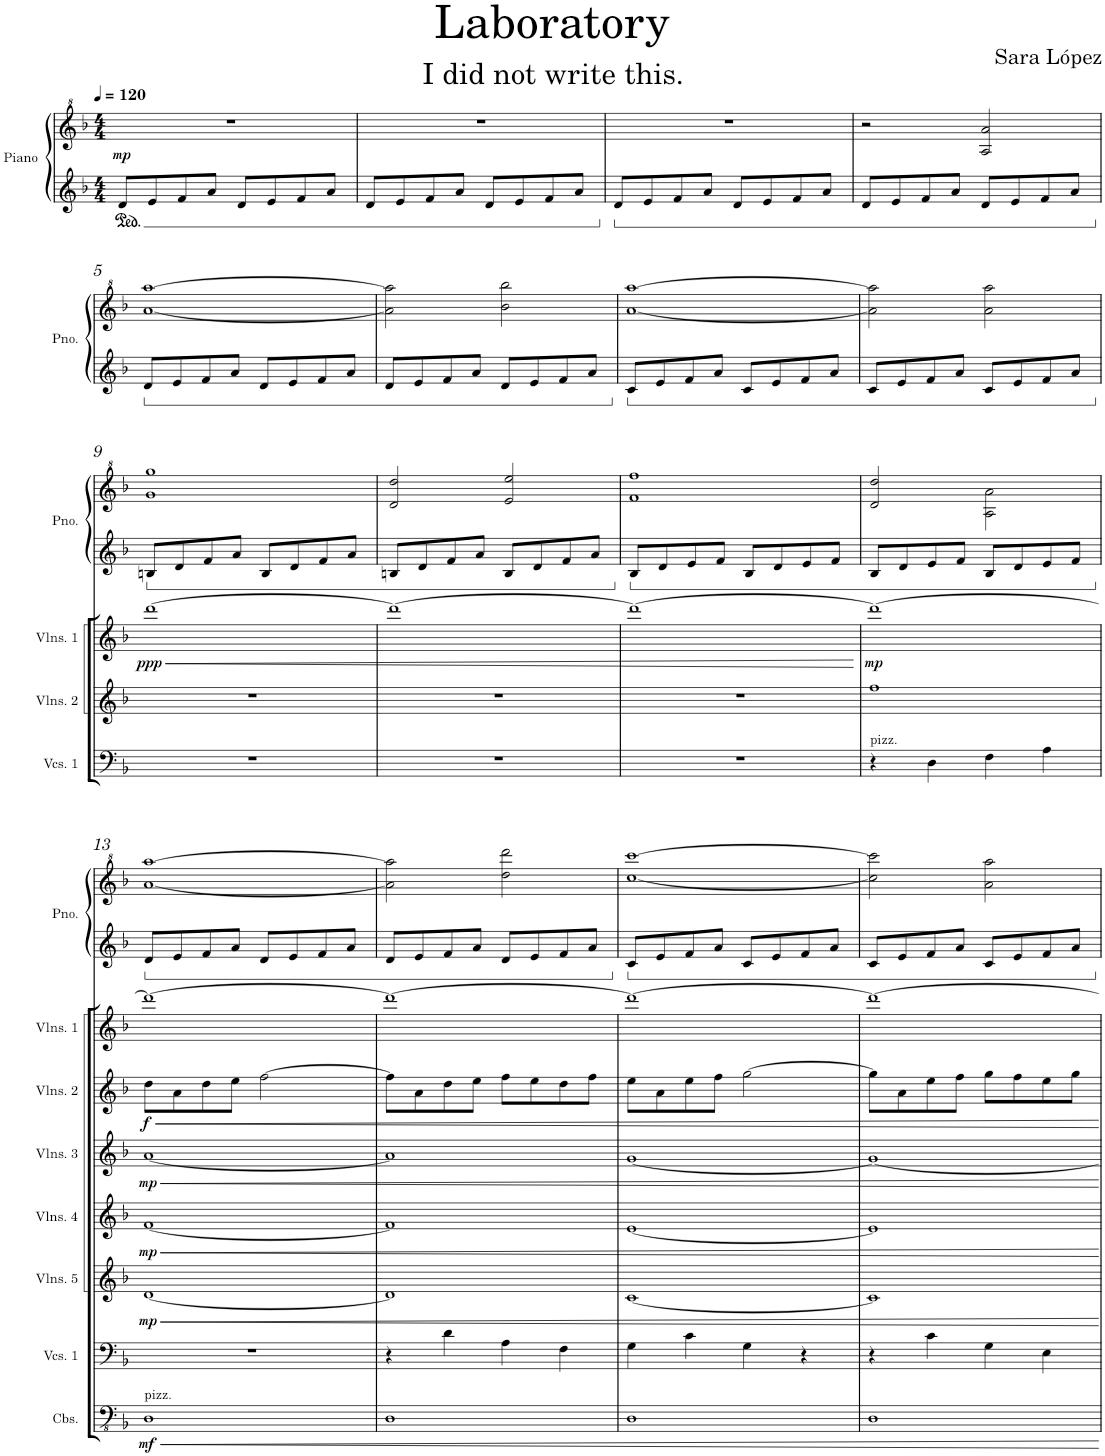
**kern	**dynam	**kern	**kern	**dynam	**kern	**dynam	**kern	**dynam	**kern	**dynam	**kern	**dynam	**kern	**kern	**dynam	**kern	**kern	**kern	**kern	**kern	**kern	**kern	**kern	**kern	**kern	**kern	**kern
*part20	*part20	*part19	*part18	*part18	*part17	*part17	*part16	*part16	*part15	*part15	*part14	*part14	*part13	*part13	*part13	*part12	*part11	*part10	*part9	*part8	*part7	*part6	*part5	*part4	*part3	*part2	*part1
*staff21	*staff21	*staff20	*staff19	*staff19	*staff18	*staff18	*staff17	*staff17	*staff16	*staff16	*staff15	*staff15	*staff14	*staff13	*staff13/14	*staff12	*staff11	*staff10	*staff9	*staff8	*staff7	*staff6	*staff5	*staff4	*staff3	*staff2	*staff1
*I"Contrabasses	*	*I"Violoncellos 1	*I"Violins 5	*	*I"Violins 4	*	*I"Violins 3	*	*I"Violins 2	*	*I"Violins 1	*	*I"Piano	*	*	*I"Cymbal	*I"Tuba	*I"Trumpet in F	*I"Horn in F 2	*I"Horn in F 1	*I"Horn in F	*I"Bassoon	*I"Clarinet in Bb	*I"Flute 3	*I"Flute 2	*I"Flute 1	*I"Piccolo
*I'Cbs.	*	*I'Vcs. 1	*I'Vlns. 5	*	*I'Vlns. 4	*	*I'Vlns. 3	*	*I'Vlns. 2	*	*I'Vlns. 1	*	*I'Pno.	*	*	*I'Cym.	*I'Tba.	*I'Tpt. in F	*	*	*	*I'Bsn.	*I'Cl. in Bb	*I'Fl. 3	*I'Fl. 2	*I'Fl. 1	*I'Picc.
*stria5	*	*stria5	*stria5	*	*stria5	*	*stria5	*	*stria5	*	*stria5	*	*	*	*	*stria1	*	*	*	*	*	*	*	*	*	*	*
*clefFv4	*	*clefF4	*clefG2	*	*clefG2	*	*clefG2	*	*clefG2	*	*clefG2	*	*clefG2	*clefG^2	*	*clefX	*clefF4	*clefG2	*clefG2	*clefG2	*clefG2	*clefF4	*clefG2	*clefG2	*clefG2	*clefG2	*clefG^2
*	*	*	*	*	*	*	*	*	*	*	*	*	*	*	*	*	*	*Trd1c2	*Trd4c7	*Trd4c7	*Trd4c7	*	*Trd1c2	*	*	*	*Trd-7c-12
*k[b-]	*	*k[b-]	*k[b-]	*	*k[b-]	*	*k[b-]	*	*k[b-]	*	*k[b-]	*	*k[b-]	*k[b-]	*	*k[]	*k[b-]	*k[b-]	*k[b-]	*k[b-]	*k[b-]	*k[b-]	*k[b-]	*k[b-]	*k[b-]	*k[b-]	*k[b-]
*M4/4	*	*M4/4	*M4/4	*	*M4/4	*	*M4/4	*	*M4/4	*	*M4/4	*	*M4/4	*M4/4	*	*M4/4	*M4/4	*M4/4	*M4/4	*M4/4	*M4/4	*M4/4	*M4/4	*M4/4	*M4/4	*M4/4	*M4/4
*MM120	*	*MM120	*MM120	*	*MM120	*	*MM120	*	*MM120	*	*MM120	*	*MM120	*MM120	*	*MM120	*MM120	*MM120	*MM120	*MM120	*MM120	*MM120	*MM120	*MM120	*MM120	*MM120	*MM120
=1	=1	=1	=1	=1	=1	=1	=1	=1	=1	=1	=1	=1	=1	=1	=1	=1	=1	=1	=1	=1	=1	=1	=1	=1	=1	=1	=1
!	!	!	!	!	!	!	!	!	!	!	!	!	!	!	!LO:DY:b	!	!	!	!	!	!	!	!	!	!	!	!
1r	.	1r	1r	.	1r	.	1r	.	1r	.	1r	.	8d/L	1r	mp	1r	1r	1r	1r	1r	1r	1r	1r	1r	1r	1r	1r
.	.	.	.	.	.	.	.	.	.	.	.	.	8e/	.	.	.	.	.	.	.	.	.	.	.	.	.	.
.	.	.	.	.	.	.	.	.	.	.	.	.	8f/	.	.	.	.	.	.	.	.	.	.	.	.	.	.
.	.	.	.	.	.	.	.	.	.	.	.	.	8a/J	.	.	.	.	.	.	.	.	.	.	.	.	.	.
.	.	.	.	.	.	.	.	.	.	.	.	.	8d/L	.	.	.	.	.	.	.	.	.	.	.	.	.	.
.	.	.	.	.	.	.	.	.	.	.	.	.	8e/	.	.	.	.	.	.	.	.	.	.	.	.	.	.
.	.	.	.	.	.	.	.	.	.	.	.	.	8f/	.	.	.	.	.	.	.	.	.	.	.	.	.	.
.	.	.	.	.	.	.	.	.	.	.	.	.	8a/J	.	.	.	.	.	.	.	.	.	.	.	.	.	.
=2	=2	=2	=2	=2	=2	=2	=2	=2	=2	=2	=2	=2	=2	=2	=2	=2	=2	=2	=2	=2	=2	=2	=2	=2	=2	=2	=2
1r	.	1r	1r	.	1r	.	1r	.	1r	.	1r	.	8d/L	1r	.	1r	1r	1r	1r	1r	1r	1r	1r	1r	1r	1r	1r
.	.	.	.	.	.	.	.	.	.	.	.	.	8e/	.	.	.	.	.	.	.	.	.	.	.	.	.	.
.	.	.	.	.	.	.	.	.	.	.	.	.	8f/	.	.	.	.	.	.	.	.	.	.	.	.	.	.
.	.	.	.	.	.	.	.	.	.	.	.	.	8a/J	.	.	.	.	.	.	.	.	.	.	.	.	.	.
.	.	.	.	.	.	.	.	.	.	.	.	.	8d/L	.	.	.	.	.	.	.	.	.	.	.	.	.	.
.	.	.	.	.	.	.	.	.	.	.	.	.	8e/	.	.	.	.	.	.	.	.	.	.	.	.	.	.
.	.	.	.	.	.	.	.	.	.	.	.	.	8f/	.	.	.	.	.	.	.	.	.	.	.	.	.	.
.	.	.	.	.	.	.	.	.	.	.	.	.	8a/J	.	.	.	.	.	.	.	.	.	.	.	.	.	.
=3	=3	=3	=3	=3	=3	=3	=3	=3	=3	=3	=3	=3	=3	=3	=3	=3	=3	=3	=3	=3	=3	=3	=3	=3	=3	=3	=3
1r	.	1r	1r	.	1r	.	1r	.	1r	.	1r	.	8d/L	1r	.	1r	1r	1r	1r	1r	1r	1r	1r	1r	1r	1r	1r
.	.	.	.	.	.	.	.	.	.	.	.	.	8e/	.	.	.	.	.	.	.	.	.	.	.	.	.	.
.	.	.	.	.	.	.	.	.	.	.	.	.	8f/	.	.	.	.	.	.	.	.	.	.	.	.	.	.
.	.	.	.	.	.	.	.	.	.	.	.	.	8a/J	.	.	.	.	.	.	.	.	.	.	.	.	.	.
.	.	.	.	.	.	.	.	.	.	.	.	.	8d/L	.	.	.	.	.	.	.	.	.	.	.	.	.	.
.	.	.	.	.	.	.	.	.	.	.	.	.	8e/	.	.	.	.	.	.	.	.	.	.	.	.	.	.
.	.	.	.	.	.	.	.	.	.	.	.	.	8f/	.	.	.	.	.	.	.	.	.	.	.	.	.	.
.	.	.	.	.	.	.	.	.	.	.	.	.	8a/J	.	.	.	.	.	.	.	.	.	.	.	.	.	.
=4	=4	=4	=4	=4	=4	=4	=4	=4	=4	=4	=4	=4	=4	=4	=4	=4	=4	=4	=4	=4	=4	=4	=4	=4	=4	=4	=4
1r	.	1r	1r	.	1r	.	1r	.	1r	.	1r	.	8d/L	2r	.	1r	1r	1r	1r	1r	1r	1r	1r	1r	1r	1r	1r
.	.	.	.	.	.	.	.	.	.	.	.	.	8e/	.	.	.	.	.	.	.	.	.	.	.	.	.	.
.	.	.	.	.	.	.	.	.	.	.	.	.	8f/	.	.	.	.	.	.	.	.	.	.	.	.	.	.
.	.	.	.	.	.	.	.	.	.	.	.	.	8a/J	.	.	.	.	.	.	.	.	.	.	.	.	.	.
.	.	.	.	.	.	.	.	.	.	.	.	.	8d/L	2a/ 2aa/	.	.	.	.	.	.	.	.	.	.	.	.	.
.	.	.	.	.	.	.	.	.	.	.	.	.	8e/	.	.	.	.	.	.	.	.	.	.	.	.	.	.
.	.	.	.	.	.	.	.	.	.	.	.	.	8f/	.	.	.	.	.	.	.	.	.	.	.	.	.	.
.	.	.	.	.	.	.	.	.	.	.	.	.	8a/J	.	.	.	.	.	.	.	.	.	.	.	.	.	.
!!LO:LB:g=z
=5	=5	=5	=5	=5	=5	=5	=5	=5	=5	=5	=5	=5	=5	=5	=5	=5	=5	=5	=5	=5	=5	=5	=5	=5	=5	=5	=5
1r	.	1r	1r	.	1r	.	1r	.	1r	.	1r	.	8d/L	[1aa [1aaa	.	1r	1r	1r	1r	1r	1r	1r	1r	1r	1r	1r	1r
.	.	.	.	.	.	.	.	.	.	.	.	.	8e/	.	.	.	.	.	.	.	.	.	.	.	.	.	.
.	.	.	.	.	.	.	.	.	.	.	.	.	8f/	.	.	.	.	.	.	.	.	.	.	.	.	.	.
.	.	.	.	.	.	.	.	.	.	.	.	.	8a/J	.	.	.	.	.	.	.	.	.	.	.	.	.	.
.	.	.	.	.	.	.	.	.	.	.	.	.	8d/L	.	.	.	.	.	.	.	.	.	.	.	.	.	.
.	.	.	.	.	.	.	.	.	.	.	.	.	8e/	.	.	.	.	.	.	.	.	.	.	.	.	.	.
.	.	.	.	.	.	.	.	.	.	.	.	.	8f/	.	.	.	.	.	.	.	.	.	.	.	.	.	.
.	.	.	.	.	.	.	.	.	.	.	.	.	8a/J	.	.	.	.	.	.	.	.	.	.	.	.	.	.
=6	=6	=6	=6	=6	=6	=6	=6	=6	=6	=6	=6	=6	=6	=6	=6	=6	=6	=6	=6	=6	=6	=6	=6	=6	=6	=6	=6
1r	.	1r	1r	.	1r	.	1r	.	1r	.	1r	.	8d/L	2aa\] 2aaa\]	.	1r	1r	1r	1r	1r	1r	1r	1r	1r	1r	1r	1r
.	.	.	.	.	.	.	.	.	.	.	.	.	8e/	.	.	.	.	.	.	.	.	.	.	.	.	.	.
.	.	.	.	.	.	.	.	.	.	.	.	.	8f/	.	.	.	.	.	.	.	.	.	.	.	.	.	.
.	.	.	.	.	.	.	.	.	.	.	.	.	8a/J	.	.	.	.	.	.	.	.	.	.	.	.	.	.
.	.	.	.	.	.	.	.	.	.	.	.	.	8d/L	2bb-\ 2bbb-\	.	.	.	.	.	.	.	.	.	.	.	.	.
.	.	.	.	.	.	.	.	.	.	.	.	.	8e/	.	.	.	.	.	.	.	.	.	.	.	.	.	.
.	.	.	.	.	.	.	.	.	.	.	.	.	8f/	.	.	.	.	.	.	.	.	.	.	.	.	.	.
.	.	.	.	.	.	.	.	.	.	.	.	.	8a/J	.	.	.	.	.	.	.	.	.	.	.	.	.	.
=7	=7	=7	=7	=7	=7	=7	=7	=7	=7	=7	=7	=7	=7	=7	=7	=7	=7	=7	=7	=7	=7	=7	=7	=7	=7	=7	=7
1r	.	1r	1r	.	1r	.	1r	.	1r	.	1r	.	8c/L	[1aa [1aaa	.	1r	1r	1r	1r	1r	1r	1r	1r	1r	1r	1r	1r
.	.	.	.	.	.	.	.	.	.	.	.	.	8e/	.	.	.	.	.	.	.	.	.	.	.	.	.	.
.	.	.	.	.	.	.	.	.	.	.	.	.	8f/	.	.	.	.	.	.	.	.	.	.	.	.	.	.
.	.	.	.	.	.	.	.	.	.	.	.	.	8a/J	.	.	.	.	.	.	.	.	.	.	.	.	.	.
.	.	.	.	.	.	.	.	.	.	.	.	.	8c/L	.	.	.	.	.	.	.	.	.	.	.	.	.	.
.	.	.	.	.	.	.	.	.	.	.	.	.	8e/	.	.	.	.	.	.	.	.	.	.	.	.	.	.
.	.	.	.	.	.	.	.	.	.	.	.	.	8f/	.	.	.	.	.	.	.	.	.	.	.	.	.	.
.	.	.	.	.	.	.	.	.	.	.	.	.	8a/J	.	.	.	.	.	.	.	.	.	.	.	.	.	.
=8	=8	=8	=8	=8	=8	=8	=8	=8	=8	=8	=8	=8	=8	=8	=8	=8	=8	=8	=8	=8	=8	=8	=8	=8	=8	=8	=8
1r	.	1r	1r	.	1r	.	1r	.	1r	.	1r	.	8c/L	2aa\] 2aaa\]	.	1r	1r	1r	1r	1r	1r	1r	1r	1r	1r	1r	1r
.	.	.	.	.	.	.	.	.	.	.	.	.	8e/	.	.	.	.	.	.	.	.	.	.	.	.	.	.
.	.	.	.	.	.	.	.	.	.	.	.	.	8f/	.	.	.	.	.	.	.	.	.	.	.	.	.	.
.	.	.	.	.	.	.	.	.	.	.	.	.	8a/J	.	.	.	.	.	.	.	.	.	.	.	.	.	.
.	.	.	.	.	.	.	.	.	.	.	.	.	8c/L	2aa\ 2aaa\	.	.	.	.	.	.	.	.	.	.	.	.	.
.	.	.	.	.	.	.	.	.	.	.	.	.	8e/	.	.	.	.	.	.	.	.	.	.	.	.	.	.
.	.	.	.	.	.	.	.	.	.	.	.	.	8f/	.	.	.	.	.	.	.	.	.	.	.	.	.	.
.	.	.	.	.	.	.	.	.	.	.	.	.	8a/J	.	.	.	.	.	.	.	.	.	.	.	.	.	.
!!LO:LB:g=z
=9	=9	=9	=9	=9	=9	=9	=9	=9	=9	=9	=9	=9	=9	=9	=9	=9	=9	=9	=9	=9	=9	=9	=9	=9	=9	=9	=9
!	!	!	!	!	!	!	!	!	!	!	!	!LO:HP:b	!	!	!	!	!	!	!	!	!	!	!	!	!	!	!
!	!	!	!	!	!	!	!	!	!	!	!	!LO:DY:n=1:b	!	!	!	!	!	!	!	!	!	!	!	!	!	!	!
1r	.	1r	1r	.	1r	.	1r	.	1r	.	[1ddd	< ppp	8Bn/L	1gg 1ggg	.	1r	1r	1r	1r	1r	1r	1r	1r	1r	1r	1r	1r
.	.	.	.	.	.	.	.	.	.	.	.	.	8d/	.	.	.	.	.	.	.	.	.	.	.	.	.	.
.	.	.	.	.	.	.	.	.	.	.	.	.	8f/	.	.	.	.	.	.	.	.	.	.	.	.	.	.
.	.	.	.	.	.	.	.	.	.	.	.	.	8a/J	.	.	.	.	.	.	.	.	.	.	.	.	.	.
.	.	.	.	.	.	.	.	.	.	.	.	.	8B/L	.	.	.	.	.	.	.	.	.	.	.	.	.	.
.	.	.	.	.	.	.	.	.	.	.	.	.	8d/	.	.	.	.	.	.	.	.	.	.	.	.	.	.
.	.	.	.	.	.	.	.	.	.	.	.	.	8f/	.	.	.	.	.	.	.	.	.	.	.	.	.	.
.	.	.	.	.	.	.	.	.	.	.	.	.	8a/J	.	.	.	.	.	.	.	.	.	.	.	.	.	.
=10	=10	=10	=10	=10	=10	=10	=10	=10	=10	=10	=10	=10	=10	=10	=10	=10	=10	=10	=10	=10	=10	=10	=10	=10	=10	=10	=10
1r	.	1r	1r	.	1r	.	1r	.	1r	.	1ddd_	.	8Bn/L	2dd/ 2ddd/	.	1r	1r	1r	1r	1r	1r	1r	1r	1r	1r	1r	1r
.	.	.	.	.	.	.	.	.	.	.	.	.	8d/	.	.	.	.	.	.	.	.	.	.	.	.	.	.
.	.	.	.	.	.	.	.	.	.	.	.	.	8f/	.	.	.	.	.	.	.	.	.	.	.	.	.	.
.	.	.	.	.	.	.	.	.	.	.	.	.	8a/J	.	.	.	.	.	.	.	.	.	.	.	.	.	.
.	.	.	.	.	.	.	.	.	.	.	.	.	8B/L	2ee/ 2eee/	.	.	.	.	.	.	.	.	.	.	.	.	.
.	.	.	.	.	.	.	.	.	.	.	.	.	8d/	.	.	.	.	.	.	.	.	.	.	.	.	.	.
.	.	.	.	.	.	.	.	.	.	.	.	.	8f/	.	.	.	.	.	.	.	.	.	.	.	.	.	.
.	.	.	.	.	.	.	.	.	.	.	.	.	8a/J	.	.	.	.	.	.	.	.	.	.	.	.	.	.
=11	=11	=11	=11	=11	=11	=11	=11	=11	=11	=11	=11	=11	=11	=11	=11	=11	=11	=11	=11	=11	=11	=11	=11	=11	=11	=11	=11
1r	.	1r	1r	.	1r	.	1r	.	1r	.	1ddd_	.	8B-/L	1ff 1fff	.	1r	1r	1r	1r	1r	1r	1r	1r	1r	1r	1r	1r
.	.	.	.	.	.	.	.	.	.	.	.	.	8d/	.	.	.	.	.	.	.	.	.	.	.	.	.	.
.	.	.	.	.	.	.	.	.	.	.	.	.	8e/	.	.	.	.	.	.	.	.	.	.	.	.	.	.
.	.	.	.	.	.	.	.	.	.	.	.	.	8f/J	.	.	.	.	.	.	.	.	.	.	.	.	.	.
.	.	.	.	.	.	.	.	.	.	.	.	.	8B-/L	.	.	.	.	.	.	.	.	.	.	.	.	.	.
.	.	.	.	.	.	.	.	.	.	.	.	.	8d/	.	.	.	.	.	.	.	.	.	.	.	.	.	.
.	.	.	.	.	.	.	.	.	.	.	.	.	8e/	.	.	.	.	.	.	.	.	.	.	.	.	.	.
.	.	.	.	.	.	.	.	.	.	.	.	.	8f/J	.	.	.	.	.	.	.	.	.	.	.	.	.	.
.	.	.	.	.	.	.	.	.	.	.	.	[	.	.	.	.	.	.	.	.	.	.	.	.	.	.	.
=12	=12	=12	=12	=12	=12	=12	=12	=12	=12	=12	=12	=12	=12	=12	=12	=12	=12	=12	=12	=12	=12	=12	=12	=12	=12	=12	=12
*	*	*	*	*	*	*	*	*	*	*	*	*	*	*^	*	*	*	*	*	*	*	*	*	*	*	*	*
!	!	!LO:TX:a:t=pizz.	!	!	!	!	!	!	!	!	!	!	!	!	!	!	!	!	!	!	!	!	!	!	!	!	!	!
!	!	!	!	!	!	!	!	!	!	!	!	!LO:DY:b	!	!	!	!	!	!	!	!	!	!	!	!	!	!	!	!
1r	.	4r	1r	.	1r	.	1r	.	1ff	.	1ddd_	mp	8B-/L	2dd/ 2ddd/	2ryy	.	1r	1r	1r	1r	1r	1r	1r	1r	1r	1r	1r	1r
.	.	.	.	.	.	.	.	.	.	.	.	.	8d/	.	.	.	.	.	.	.	.	.	.	.	.	.	.	.
.	.	4D\	.	.	.	.	.	.	.	.	.	.	8e/	.	.	.	.	.	.	.	.	.	.	.	.	.	.	.
.	.	.	.	.	.	.	.	.	.	.	.	.	8f/J	.	.	.	.	.	.	.	.	.	.	.	.	.	.	.
.	.	4F\	.	.	.	.	.	.	.	.	.	.	8B-/L	2ryy	2a\ 2aa\	.	.	.	.	.	.	.	.	.	.	.	.	.
.	.	.	.	.	.	.	.	.	.	.	.	.	8d/	.	.	.	.	.	.	.	.	.	.	.	.	.	.	.
.	.	4A\	.	.	.	.	.	.	.	.	.	.	8e/	.	.	.	.	.	.	.	.	.	.	.	.	.	.	.
.	.	.	.	.	.	.	.	.	.	.	.	.	8f/J	.	.	.	.	.	.	.	.	.	.	.	.	.	.	.
*	*	*	*	*	*	*	*	*	*	*	*	*	*	*v	*v	*	*	*	*	*	*	*	*	*	*	*	*	*
!!LO:LB:g=z
=13	=13	=13	=13	=13	=13	=13	=13	=13	=13	=13	=13	=13	=13	=13	=13	=13	=13	=13	=13	=13	=13	=13	=13	=13	=13	=13	=13
!LO:TX:a:t=pizz.	!	!	!	!	!	!	!	!	!	!	!	!	!	!	!	!	!	!	!	!	!	!	!	!	!	!	!
!	!LO:DY:b	!	!	!LO:DY:b	!	!LO:DY:b	!	!LO:DY:b	!	!LO:DY:b	!	!	!	!	!	!	!	!	!	!	!	!	!	!	!	!	!
1DD	mf	1r	[1d	mp	[1f	mp	[1a	mp	8dd\L	f	1ddd_	.	8d/L	[1aa [1aaa	.	1r	1r	1r	1r	1r	1r	1r	1r	1r	1r	1r	1r
.	.	.	.	.	.	.	.	.	8a\	.	.	.	8e/	.	.	.	.	.	.	.	.	.	.	.	.	.	.
.	.	.	.	.	.	.	.	.	8dd\	.	.	.	8f/	.	.	.	.	.	.	.	.	.	.	.	.	.	.
.	.	.	.	.	.	.	.	.	8ee\J	.	.	.	8a/J	.	.	.	.	.	.	.	.	.	.	.	.	.	.
.	.	.	.	.	.	.	.	.	[2ff\	.	.	.	8d/L	.	.	.	.	.	.	.	.	.	.	.	.	.	.
.	.	.	.	.	.	.	.	.	.	.	.	.	8e/	.	.	.	.	.	.	.	.	.	.	.	.	.	.
.	.	.	.	.	.	.	.	.	.	.	.	.	8f/	.	.	.	.	.	.	.	.	.	.	.	.	.	.
.	.	.	.	.	.	.	.	.	.	.	.	.	8a/J	.	.	.	.	.	.	.	.	.	.	.	.	.	.
=14	=14	=14	=14	=14	=14	=14	=14	=14	=14	=14	=14	=14	=14	=14	=14	=14	=14	=14	=14	=14	=14	=14	=14	=14	=14	=14	=14
1DD	.	4r	1d]	.	1f]	.	1a]	.	8ff\L]	.	1ddd_	.	8d/L	2aa\] 2aaa\]	.	1r	1r	1r	1r	1r	1r	1r	1r	1r	1r	1r	1r
.	.	.	.	.	.	.	.	.	8a\	.	.	.	8e/	.	.	.	.	.	.	.	.	.	.	.	.	.	.
.	.	4d\	.	.	.	.	.	.	8dd\	.	.	.	8f/	.	.	.	.	.	.	.	.	.	.	.	.	.	.
.	.	.	.	.	.	.	.	.	8ee\J	.	.	.	8a/J	.	.	.	.	.	.	.	.	.	.	.	.	.	.
.	.	4A\	.	.	.	.	.	.	8ff\L	.	.	.	8d/L	2ddd\ 2dddd\	.	.	.	.	.	.	.	.	.	.	.	.	.
.	.	.	.	.	.	.	.	.	8ee\	.	.	.	8e/	.	.	.	.	.	.	.	.	.	.	.	.	.	.
.	.	4F\	.	.	.	.	.	.	8dd\	.	.	.	8f/	.	.	.	.	.	.	.	.	.	.	.	.	.	.
.	.	.	.	.	.	.	.	.	8ff\J	.	.	.	8a/J	.	.	.	.	.	.	.	.	.	.	.	.	.	.
=15	=15	=15	=15	=15	=15	=15	=15	=15	=15	=15	=15	=15	=15	=15	=15	=15	=15	=15	=15	=15	=15	=15	=15	=15	=15	=15	=15
1DD	.	4G\	[1c	.	[1e	.	[1g	.	8ee\L	.	1ddd_	.	8c/L	[1ccc [1cccc	.	1r	1r	1r	1r	1r	1r	1r	1r	1r	1r	1r	1r
.	.	.	.	.	.	.	.	.	8a\	.	.	.	8e/	.	.	.	.	.	.	.	.	.	.	.	.	.	.
.	.	4c\	.	.	.	.	.	.	8ee\	.	.	.	8f/	.	.	.	.	.	.	.	.	.	.	.	.	.	.
.	.	.	.	.	.	.	.	.	8ff\J	.	.	.	8a/J	.	.	.	.	.	.	.	.	.	.	.	.	.	.
.	.	4G\	.	.	.	.	.	.	[2gg\	.	.	.	8c/L	.	.	.	.	.	.	.	.	.	.	.	.	.	.
.	.	.	.	.	.	.	.	.	.	.	.	.	8e/	.	.	.	.	.	.	.	.	.	.	.	.	.	.
.	.	4r	.	.	.	.	.	.	.	.	.	.	8f/	.	.	.	.	.	.	.	.	.	.	.	.	.	.
.	.	.	.	.	.	.	.	.	.	.	.	.	8a/J	.	.	.	.	.	.	.	.	.	.	.	.	.	.
=16	=16	=16	=16	=16	=16	=16	=16	=16	=16	=16	=16	=16	=16	=16	=16	=16	=16	=16	=16	=16	=16	=16	=16	=16	=16	=16	=16
1DD	.	4r	1c]	.	1e]	.	1g_	.	8gg\L]	.	1ddd_	.	8c/L	2ccc\] 2cccc\]	.	1r	1r	1r	1r	1r	1r	1r	1r	1r	1r	1r	1r
.	.	.	.	.	.	.	.	.	8a\	.	.	.	8e/	.	.	.	.	.	.	.	.	.	.	.	.	.	.
.	.	4c\	.	.	.	.	.	.	8ee\	.	.	.	8f/	.	.	.	.	.	.	.	.	.	.	.	.	.	.
.	.	.	.	.	.	.	.	.	8ff\J	.	.	.	8a/J	.	.	.	.	.	.	.	.	.	.	.	.	.	.
.	.	4G\	.	.	.	.	.	.	8gg\L	.	.	.	8c/L	2aa\ 2aaa\	.	.	.	.	.	.	.	.	.	.	.	.	.
.	.	.	.	.	.	.	.	.	8ff\	.	.	.	8e/	.	.	.	.	.	.	.	.	.	.	.	.	.	.
.	.	4E\	.	.	.	.	.	.	8ee\	.	.	.	8f/	.	.	.	.	.	.	.	.	.	.	.	.	.	.
.	.	.	.	.	.	.	.	.	8gg\J	.	.	.	8a/J	.	.	.	.	.	.	.	.	.	.	.	.	.	.
=	=	=	=	=	=	=	=	=	=	=	=	=	=	=	=	=	=	=	=	=	=	=	=	=	=	=	=
*-	*-	*-	*-	*-	*-	*-	*-	*-	*-	*-	*-	*-	*-	*-	*-	*-	*-	*-	*-	*-	*-	*-	*-	*-	*-	*-	*-
